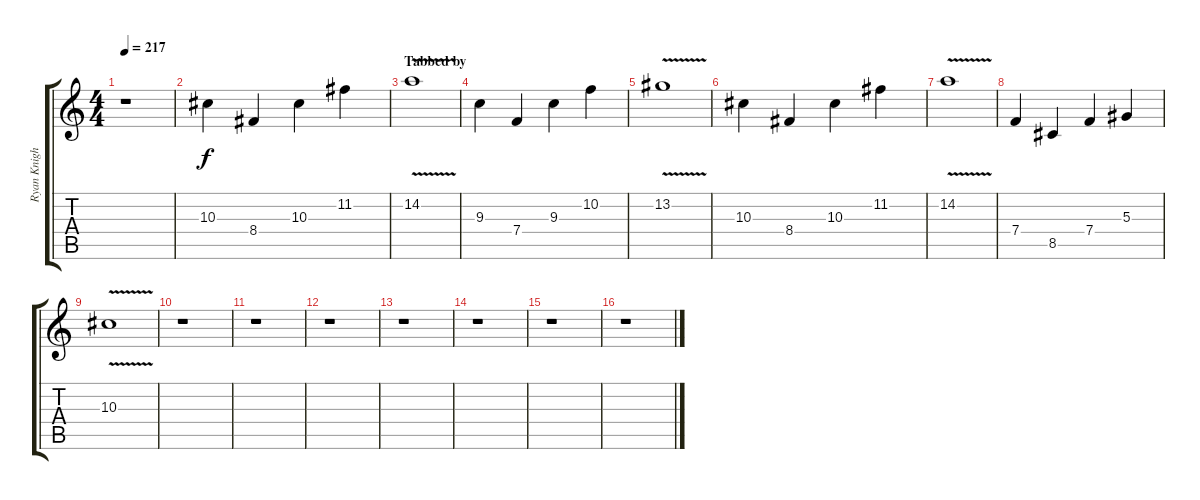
\track ("Ryan Knight (Solo)" "Ryan Knigh") {instrument overdrivenguitar}
\staff {score tabs}
\tuning (C4 G3 Eb3 Bb2 F2 C2) {hide}
\ts (4 4)
\tempo 217
\clef g2
\ks c
r.1{dy f} |
10.3.4 8.4.4 10.3.4 11.2.4 |
\section ("" "Tabbed by")
14.2{v}.1 |
9.3.4 7.4.4 9.3.4 10.2.4 |
13.2{v}.1 |
10.3.4 8.4.4 10.3.4 11.2.4 |
14.2{v}.1 |
7.4.4 8.5.4 7.4.4 5.3.4 |
10.3{v}.1 |
r.1 |
r.1 |
r.1 |
r.1 |
r.1 |
r.1 |
r.1
